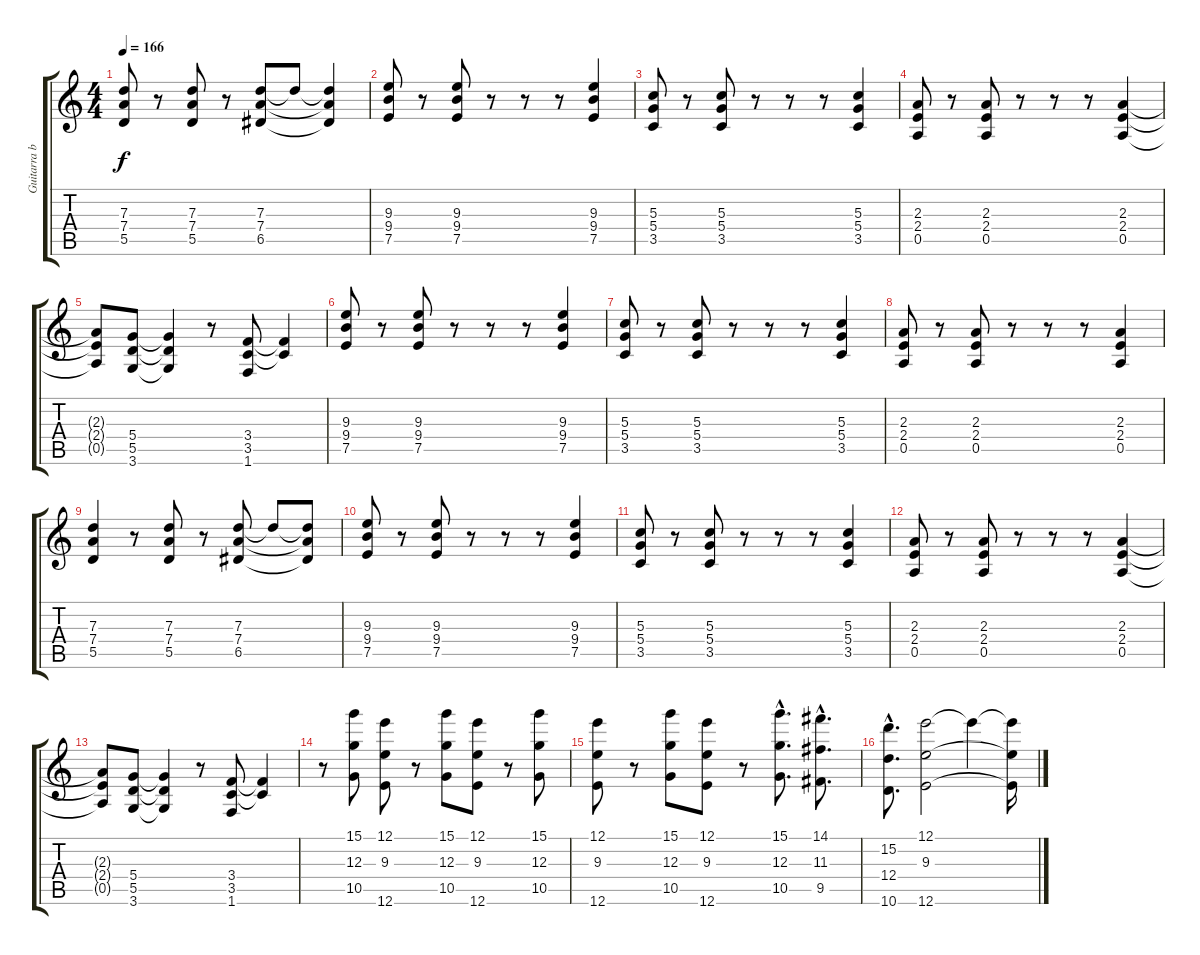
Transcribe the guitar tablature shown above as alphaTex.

\track ("Guitarra base" "Guitarra b") {instrument overdrivenguitar}
\staff {score tabs}
\tuning (E4 B3 G3 D3 A2 E2) {hide}
\ts (4 4)
\tempo 166
\clef g2
\ks c
(7.3 7.4 5.5).8{dy f} r.8 (7.3 7.4 5.5).8 r.8 (7.3 7.4 6.5).8 7.3{t}.8 (7.3{t} 7.4{t} 6.5{t}).4 |
(9.3 9.4 7.5).8 r.8 (9.3 9.4 7.5).8 r.8 r.8 r.8 (9.3 9.4 7.5).4 |
(5.3 5.4 3.5).8 r.8 (5.3 5.4 3.5).8 r.8 r.8 r.8 (5.3 5.4 3.5).4 |
(2.3 2.4 0.5).8 r.8 (2.3 2.4 0.5).8 r.8 r.8 r.8 (2.3 2.4 0.5).4 |
(2.3{t} 2.4{t} 0.5{t}).8 (5.4 5.5 3.6).8 (5.4{t} 5.5{t} 3.6{t}).4 r.8 (3.4 3.5 1.6).8 (3.4{t} 3.5{t}).4 |
(9.3 9.4 7.5).8 r.8 (9.3 9.4 7.5).8 r.8 r.8 r.8 (9.3 9.4 7.5).4 |
(5.3 5.4 3.5).8 r.8 (5.3 5.4 3.5).8 r.8 r.8 r.8 (5.3 5.4 3.5).4 |
(2.3 2.4 0.5).8 r.8 (2.3 2.4 0.5).8 r.8 r.8 r.8 (2.3 2.4 0.5).4 |
(7.3 7.4 5.5).4 r.8 (7.3 7.4 5.5).8 r.8 (7.3 7.4 6.5).8 7.3{t}.8 (7.3{t} 7.4{t} 6.5{t}).8 |
(9.3 9.4 7.5).8 r.8 (9.3 9.4 7.5).8 r.8 r.8 r.8 (9.3 9.4 7.5).4 |
(5.3 5.4 3.5).8 r.8 (5.3 5.4 3.5).8 r.8 r.8 r.8 (5.3 5.4 3.5).4 |
(2.3 2.4 0.5).8 r.8 (2.3 2.4 0.5).8 r.8 r.8 r.8 (2.3 2.4 0.5).4 |
(2.3{t} 2.4{t} 0.5{t}).8 (5.4 5.5 3.6).8 (5.4{t} 5.5{t} 3.6{t}).4 r.8 (3.4 3.5 1.6).8 (3.4{t} 3.5{t}).4 |
r.8 (15.1 12.3 10.5).8 (12.1 9.3 12.6).8 r.8 (15.1 12.3 10.5).8 (12.1 9.3 12.6).8 r.8 (15.1 12.3 10.5).8 |
(12.1 9.3 12.6).8 r.8 (15.1 12.3 10.5).8 (12.1 9.3 12.6).8 r.8 (15.1{hac} 12.3{hac} 10.5{hac}).8{d} (14.1{hac} 11.3{hac} 9.5{hac}).8{d} |
(15.2{hac} 12.4{hac} 10.6{hac}).8{d} (12.1 9.3 12.6).2 12.1{t}.4 (12.1{t} 9.3{t} 12.6{t}).16
